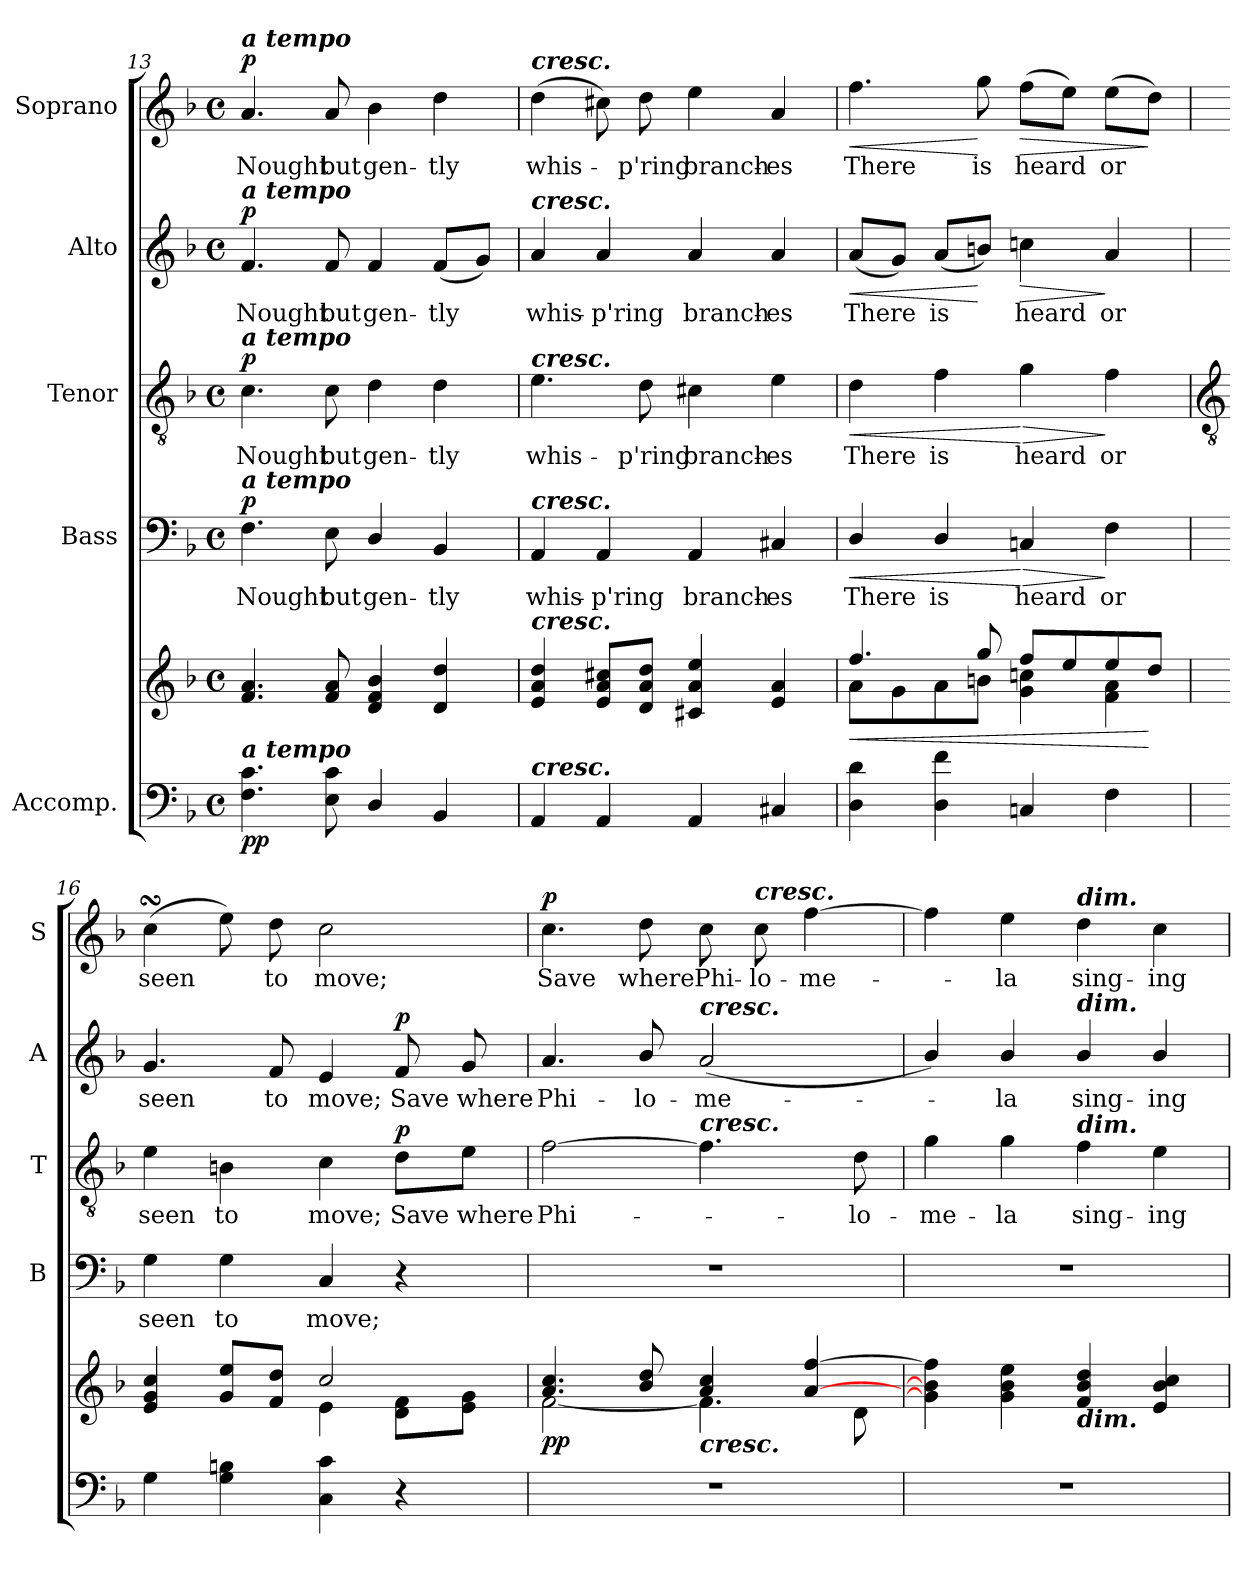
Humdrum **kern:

**kern	**kern	**dynam	**kern	**text	**dynam	**kern	**text	**dynam	**kern	**text	**dynam	**kern	**text	**dynam
*part5	*part5	*part5	*part4	*part4	*part4	*part3	*part3	*part3	*part2	*part2	*part2	*part1	*part1	*part1
*staff6	*staff5	*staff5/6	*staff4	*staff4	*staff4	*staff3	*staff3	*staff3	*staff2	*staff2	*staff2	*staff1	*staff1	*staff1
*I"Accomp.	*	*	*I"Bass	*	*	*I"Tenor	*	*	*I"Alto	*	*	*I"Soprano	*	*
*	*	*	*I'B	*	*	*I'T	*	*	*I'A	*	*	*I'S	*	*
!!LO:LB:g=z
*clefF4	*clefG2	*	*clefF4	*	*	*clefGv2	*	*	*clefG2	*	*	*clefG2	*	*
*k[b-]	*k[b-]	*	*k[b-]	*	*	*k[b-]	*	*	*k[b-]	*	*	*k[b-]	*	*
*F:	*F:	*	*F:	*	*	*F:	*	*	*F:	*	*	*F:	*	*
*M4/4	*M4/4	*	*M4/4	*	*	*M4/4	*	*	*M4/4	*	*	*M4/4	*	*
*met(c)	*met(c)	*	*met(c)	*	*	*met(c)	*	*	*met(c)	*	*	*met(c)	*	*
=13	=13	=13	=13	=13	=13	=13	=13	=13	=13	=13	=13	=13	=13	=13
*	*^	*	*	*	*	*	*	*	*	*	*	*	*	*
!	!	!	!	!	!	!	!	!	!	!	!	!	!LO:TX:a:Bi:t=a tempo	!	!
!	!	!	!	!	!	!	!	!	!	!LO:TX:a:Bi:t=a tempo	!	!	!	!	!
!	!	!	!	!	!	!	!LO:TX:a:Bi:t=a tempo	!	!	!	!	!	!	!	!
!	!	!	!	!LO:TX:a:Bi:t=a tempo	!	!	!	!	!	!	!	!	!	!	!
!LO:TX:a:Bi:t=a tempo	!	!	!	!	!	!	!	!	!	!	!	!	!	!	!
!	!	!	!LO:DY:b=2	!	!LO:LY:b	!	!	!LO:LY:b	!	!	!LO:LY:b	!	!	!LO:LY:b	!
!	!	!	!LO:DY:n=1:b	!	!	!LO:DY:b	!	!	!LO:DY:b	!	!	!LO:DY:b	!	!	!LO:DY:b
4.F 4.c	4.f/ 4.a/	1ryy	p p	4.F	Nought	p	4.c	Nought	p	4.f	Nought	p	4.a	Nought	p
!	!	!	!	!	!LO:LY:b	!	!	!LO:LY:b	!	!	!LO:LY:b	!	!	!LO:LY:b	!
8E 8c	8f/ 8a/	.	.	8E	but	.	8c	but	.	8f	but	.	8a	but	.
!	!	!	!	!	!LO:LY:b	!	!	!LO:LY:b	!	!	!LO:LY:b	!	!	!LO:LY:b	!
4D/	4d/ 4f/ 4b-/	.	.	4D/	gen-	.	4d	gen-	.	4f	gen-	.	4b-	gen-	.
!	!	!	!	!	!LO:LY:b	!	!	!LO:LY:b	!	!	!LO:LY:b	!	!	!LO:LY:b	!
4BB-	4d/ 4dd/	.	.	4BB-	-tly	.	4d	-tly	.	(<8fL	-tly	.	4dd	-tly	.
.	.	.	.	.	.	.	.	.	.	8gJ)	.	.	.	.	.
=14	=14	=14	=14	=14	=14	=14	=14	=14	=14	=14	=14	=14	=14	=14	=14
!	!	!	!	!	!	!	!	!	!	!	!	!	!LO:TX:a:Bi:t=cresc.	!	!
!	!	!	!	!	!	!	!	!	!	!LO:TX:a:Bi:t=cresc.	!	!	!	!	!
!	!	!	!	!	!	!	!LO:TX:a:Bi:t=cresc.	!	!	!	!	!	!	!	!
!	!	!	!	!LO:TX:a:Bi:t=cresc.	!	!	!	!	!	!	!	!	!	!	!
!	!LO:TX:a:Bi:t=cresc.	!	!	!	!	!	!	!	!	!	!	!	!	!	!
!LO:TX:a:Bi:t=cresc.	!	!	!	!	!	!	!	!	!	!	!	!	!	!	!
!	!	!	!	!	!LO:LY:b	!	!	!LO:LY:b	!	!	!LO:LY:b	!	!	!LO:LY:b	!
4AA	4e/ 4a/ 4dd/	1ryy	.	4AA	whis-	.	4.e	whis-	.	4a	whis-	.	(>4dd	whis-	.
!	!	!	!	!	!LO:LY:b	!	!	!	!	!	!LO:LY:b	!	!	!	!
4AA	8e/ 8a/ 8cc#X/L	.	.	4AA	-p'ring	.	.	.	.	4a	-p'ring	.	8cc#X)	.	.
!	!	!	!	!	!	!	!	!LO:LY:b	!	!	!	!	!	!LO:LY:b	!
.	8d/ 8a/ 8dd/J	.	.	.	.	.	8d	-p'ring	.	.	.	.	8dd	p'ring	.
!	!	!	!	!	!LO:LY:b	!	!	!LO:LY:b	!	!	!LO:LY:b	!	!	!LO:LY:b	!
4AA	4c#X/ 4a/ 4ee/	.	.	4AA	branch-	.	4c#X	branch-	.	4a	branch-	.	4ee	branch-	.
!	!	!	!	!	!LO:LY:b	!	!	!LO:LY:b	!	!	!LO:LY:b	!	!	!LO:LY:b	!
4C#X	4e/ 4a/	.	.	4C#X	-es	.	4e	-es	.	4a	-es	.	4a	-es	.
=15	=15	=15	=15	=15	=15	=15	=15	=15	=15	=15	=15	=15	=15	=15	=15
!	!	!	!LO:HP:b	!	!LO:LY:b	!LO:HP:b	!	!LO:LY:b	!LO:HP:b	!	!LO:LY:b	!LO:HP:b	!	!LO:LY:b	!LO:HP:b
4D\ 4d\	4.ff/	8a\L	<	4D/	There	<	4d	There	<	(<8aL	There	<	4.ff	There	<
.	.	8g\	.	.	.	.	.	.	.	8gJ)	.	.	.	.	.
!	!	!	!	!	!LO:LY:b	!	!	!LO:LY:b	!	!	!LO:LY:b	!	!	!	!
4D\ 4f\	.	8a\	.	4D/	is	.	4f	is	.	(<8aL	is	.	.	.	.
!	!	!	!	!	!	!	!	!	!	!	!	!	!	!LO:LY:b	!
.	8gg/	8bn\J	.	.	.	.	.	.	.	8bnJ)	.	[	8gg	is	[
!	!	!	!	!	!LO:LY:b	!LO:HP:n=1:b	!	!LO:LY:b	!LO:HP:n=1:b	!	!LO:LY:b	!LO:HP:b	!	!LO:LY:b	!LO:HP:b
4Cn	8ff/L	4g\ 4ccn\	] ]	4Cn	heard	[ >	4g	heard	[ >	4ccn	heard	>	(>8ffL	heard	>
.	8ee/	.	.	.	.	.	.	.	.	.	.	.	8eeJ)	.	.
!	!	!	!	!	!LO:LY:b	!	!	!LO:LY:b	!	!	!LO:LY:b	!	!	!LO:LY:b	!
4F	8ee/	4f\ 4a\	.	4F	or	]	4f	or	]	4a	or	]	(>8eeL	or	.
.	8dd/J	.	[	.	.	.	.	.	.	.	.	.	8ddJ)	.	]
!!LO:LB:g=z
=16	=16	=16	=16	=16	=16	=16	=16	=16	=16	=16	=16	=16	=16	=16	=16
*	*	*	*	*	*	*	*clefGv2	*	*	*	*	*	*	*	*
!	!	!	!	!	!LO:LY:b	!	!	!LO:LY:b	!	!	!LO:LY:b	!	!	!LO:LY:b	!
4G	4e/ 4g/ 4cc/	2ryy	.	4G	seen	.	4e	seen	.	4.g	seen	.	(>4ccsSSS	seen	.
!	!	!	!	!	!LO:LY:b	!	!	!LO:LY:b	!	!	!	!	!	!	!
4G 4Bn	8g/ 8ee/L	.	.	4G	to	.	4Bn	to	.	.	.	.	8ee)	.	.
!	!	!	!	!	!	!	!	!	!	!	!LO:LY:b	!	!	!LO:LY:b	!
.	8f/ 8dd/J	.	.	.	.	.	.	.	.	8f	to	.	8dd	to	.
!	!	!	!	!	!LO:LY:b	!	!	!LO:LY:b	!	!	!LO:LY:b	!	!	!LO:LY:b	!
4C 4c	2cc/	4e\	.	4C	move;	.	4c	move;	.	4e	move;	.	2cc	move;	.
!	!	!	!	!	!	!	!	!LO:LY:b	!LO:DY:b	!	!LO:LY:b	!LO:DY:b	!	!	!
4r	.	8d\ 8f\L	.	4r	.	.	8d\L	Save	p	8f	Save	p	.	.	.
!	!	!	!	!	!	!	!	!LO:LY:b	!	!	!LO:LY:b	!	!	!	!
.	.	8e\ 8g\J	.	.	.	.	8e\J	where	.	8g	where	.	.	.	.
=17	=17	=17	=17	=17	=17	=17	=17	=17	=17	=17	=17	=17	=17	=17	=17
!	!	!	!LO:DY:b	!	!	!	!	!LO:LY:b	!	!	!LO:LY:b	!	!	!LO:LY:b	!
!	!	!	!LO:DY:n=1:b	!	!	!	!	!	!	!	!	!	!	!	!LO:DY:b
1r	4.a/ 4.cc/	[2f\	p p	1r	.	.	[2f	Phi-	.	4.a	Phi-	.	4.cc	Save	p
!	!	!	!	!	!	!	!	!	!	!	!LO:LY:b	!	!	!LO:LY:b	!
.	8b-/ 8dd/	.	.	.	.	.	.	.	.	8b-/	-lo-	.	8dd	where	.
!	!	!	!	!	!	!	!	!	!	!LO:TX:a:Bi:t=cresc.	!	!	!	!	!
!	!	!	!	!	!	!	!LO:TX:a:Bi:t=cresc.	!	!	!	!	!	!	!	!
!	!LO:TX:b:Bi:t=cresc.	!	!	!	!	!	!	!	!	!	!	!	!	!	!
!	!	!	!	!	!	!	!	!	!	!	!LO:LY:b	!	!	!LO:LY:b	!
.	4a/ 4cc/	4.f\]	.	.	.	.	4.f]	.	.	(<2a	-me-	.	8cc	Phi-	.
!	!	!	!	!	!	!	!	!	!	!	!	!	!LO:TX:a:Bi:t=cresc.	!	!
!	!	!	!	!	!	!	!	!	!	!	!	!	!	!LO:LY:b	!
.	.	.	.	.	.	.	.	.	.	.	.	.	8cc	-lo-	.
!	!	!	!	!	!	!	!	!	!	!	!	!	!	!LO:LY:b	!
.	[4a/ [4ff/	.	.	.	.	.	.	.	.	.	.	.	[4ff	-me-	.
!	!	!	!	!	!	!	!	!LO:LY:b	!	!	!	!	!	!	!
.	.	8d\	.	.	.	.	8d	lo-	.	.	.	.	.	.	.
=18	=18	=18	=18	=18	=18	=18	=18	=18	=18	=18	=18	=18	=18	=18	=18
!	!	!	!	!	!	!	!	!LO:LY:b	!	!	!	!	!	!	!
1r	4g\] 4b-\] 4ff\]	1ryy	.	1r	.	.	4g	-me-	.	4b-/)	.	.	4ff]	.	.
!	!	!	!	!	!	!	!	!LO:LY:b	!	!	!LO:LY:b	!	!	!LO:LY:b	!
.	4g\ 4b-\ 4ee\	.	.	.	.	.	4g	-la	.	4b-/	la	.	4ee	la	.
!	!	!	!	!	!	!	!	!	!	!	!	!	!LO:TX:a:Bi:t=dim.	!	!
!	!	!	!	!	!	!	!	!	!	!LO:TX:a:Bi:t=dim.	!	!	!	!	!
!	!	!	!	!	!	!	!LO:TX:a:Bi:t=dim.	!	!	!	!	!	!	!	!
!	!LO:TX:b:Bi:t=dim.	!	!	!	!	!	!	!	!	!	!	!	!	!	!
!	!	!	!	!	!	!	!	!LO:LY:b	!	!	!LO:LY:b	!	!	!LO:LY:b	!
.	4f/ 4b-/ 4dd/	.	.	.	.	.	4f	sing-	.	4b-/	sing-	.	4dd	sing-	.
!	!	!	!	!	!	!	!	!LO:LY:b	!	!	!LO:LY:b	!	!	!LO:LY:b	!
.	4e/ 4b-/ 4cc/	.	.	.	.	.	4e	-ing	.	4b-/	-ing	.	4cc	-ing	.
*	*v	*v	*	*	*	*	*	*	*	*	*	*	*	*	*
=	=	=	=	=	=	=	=	=	=	=	=	=	=	=
*-	*-	*-	*-	*-	*-	*-	*-	*-	*-	*-	*-	*-	*-	*-
